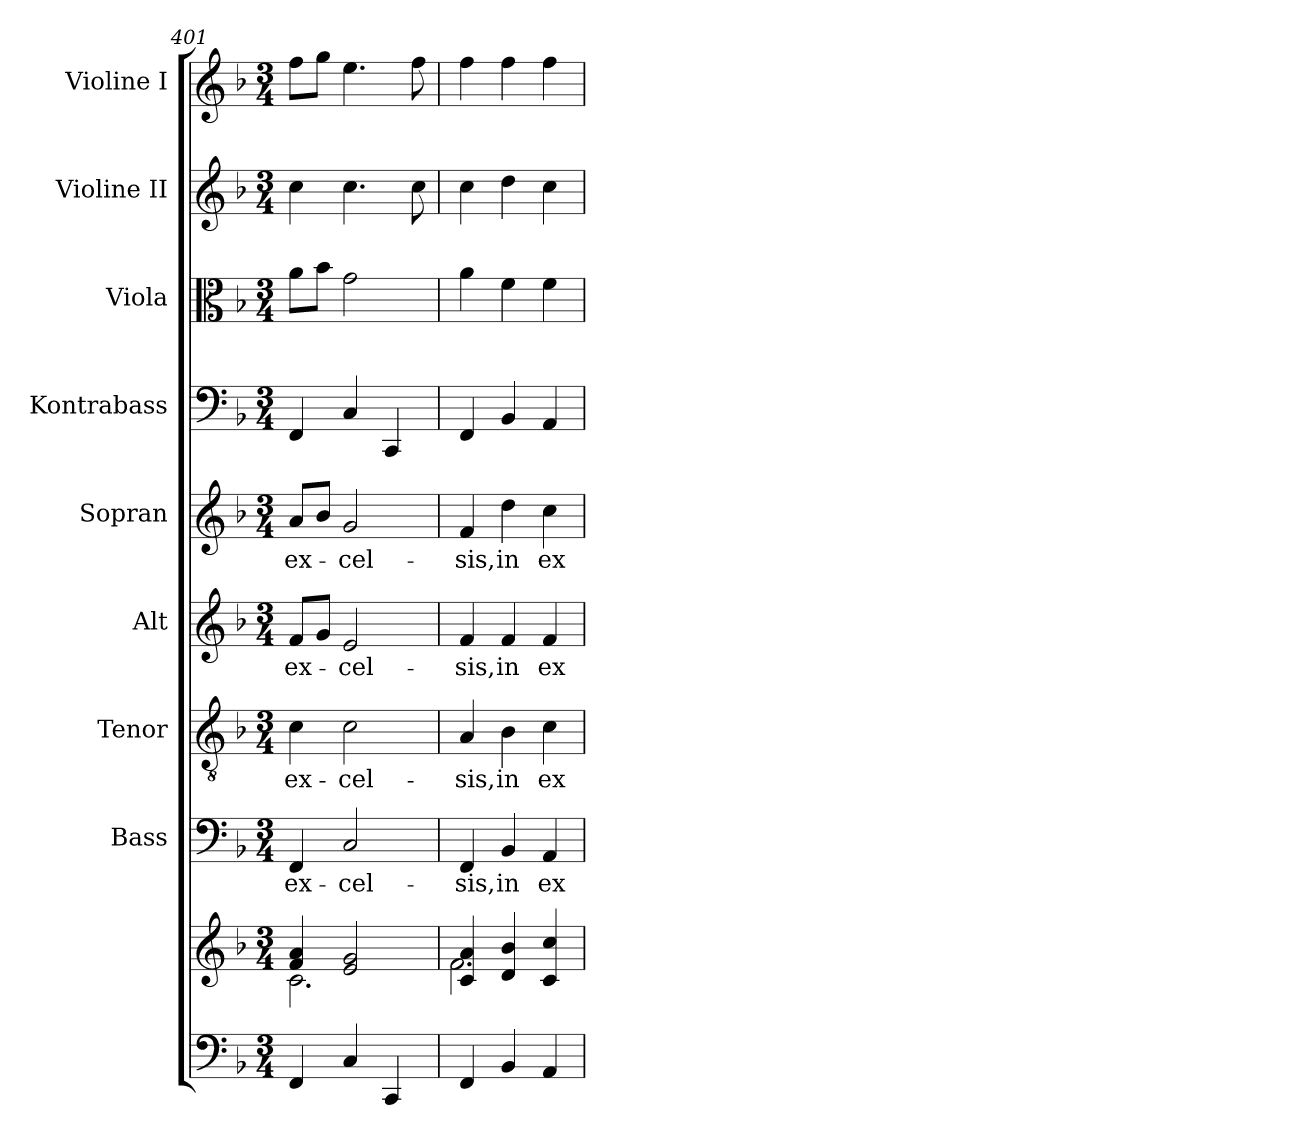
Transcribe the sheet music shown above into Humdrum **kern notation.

**kern	**kern	**kern	**text	**kern	**text	**kern	**text	**kern	**text	**kern	**kern	**kern	**kern
*part9	*part9	*part8	*part8	*part7	*part7	*part6	*part6	*part5	*part5	*part4	*part3	*part2	*part1
*staff10	*staff9	*staff8	*staff8	*staff7	*staff7	*staff6	*staff6	*staff5	*staff5	*staff4	*staff3	*staff2	*staff1
*	*	*I"Bass	*	*I"Tenor	*	*I"Alt	*	*I"Sopran	*	*I"Kontrabass	*I"Viola	*I"Violine II	*I"Violine I
*	*	*I'B.	*	*I'T.	*	*I'A.	*	*I'S.	*	*I'Kb.	*I'Vla.	*I'Vl. II	*I'Vl. I
*clefF4	*clefG2	*clefF4	*	*clefGv2	*	*clefG2	*	*clefG2	*	*clefF4	*clefC3	*clefG2	*clefG2
*	*	*	*	*	*	*	*	*	*	*ITrd7c12	*	*	*
*k[b-]	*k[b-]	*k[b-]	*	*k[b-]	*	*k[b-]	*	*k[b-]	*	*k[b-]	*k[b-]	*k[b-]	*k[b-]
*F:	*F:	*F:	*	*F:	*	*F:	*	*F:	*	*F:	*F:	*F:	*F:
*M3/4	*M3/4	*M3/4	*	*M3/4	*	*M3/4	*	*M3/4	*	*M3/4	*M3/4	*M3/4	*M3/4
=401	=401	=401	=401	=401	=401	=401	=401	=401	=401	=401	=401	=401	=401
*	*^	*	*	*	*	*	*	*	*	*	*	*	*
!	!	!	!	!LO:LY:b	!	!LO:LY:b	!	!LO:LY:b	!	!LO:LY:b	!	!	!	!
4FF/	4f/ 4a/	2.c\	4FF/	ex-	4c\	ex-	8f/L	ex-	8a/L	ex-	4FFF/	8a\L	4cc\	8ff\L
.	.	.	.	.	.	.	8g/J	.	8b-/J	.	.	8b-\J	.	8gg\J
!	!	!	!	!LO:LY:b	!	!LO:LY:b	!	!LO:LY:b	!	!LO:LY:b	!	!	!	!
4C/	2e/ 2g/	.	2C/	-cel-	2c\	-cel-	2e/	-cel-	2g/	-cel-	4CC/	2g\	4.cc\	4.ee\
4CC/	.	.	.	.	.	.	.	.	.	.	4CCC/	.	.	.
.	.	.	.	.	.	.	.	.	.	.	.	.	8cc\	8ff\
=402	=402	=402	=402	=402	=402	=402	=402	=402	=402	=402	=402	=402	=402	=402
!	!	!	!	!LO:LY:b	!	!LO:LY:b	!	!LO:LY:b	!	!LO:LY:b	!	!	!	!
4FF/	4c/ 4a/	2.f\	4FF/	-sis,	4A/	-sis,	4f/	-sis,	4f/	-sis,	4FFF/	4a\	4cc\	4ff\
!	!	!	!	!LO:LY:b	!	!LO:LY:b	!	!LO:LY:b	!	!LO:LY:b	!	!	!	!
4BB-/	4d/ 4b-/	.	4BB-/	in	4B-\	in	4f/	in	4dd\	in	4BBB-/	4f\	4dd\	4ff\
!	!	!	!	!LO:LY:b	!	!LO:LY:b	!	!LO:LY:b	!	!LO:LY:b	!	!	!	!
4AA/	4c/ 4cc/	.	4AA/	ex-	4c\	ex-	4f/	ex-	4cc\	ex-	4AAA/	4f\	4cc\	4ff\
*	*v	*v	*	*	*	*	*	*	*	*	*	*	*	*
=	=	=	=	=	=	=	=	=	=	=	=	=	=
*-	*-	*-	*-	*-	*-	*-	*-	*-	*-	*-	*-	*-	*-
